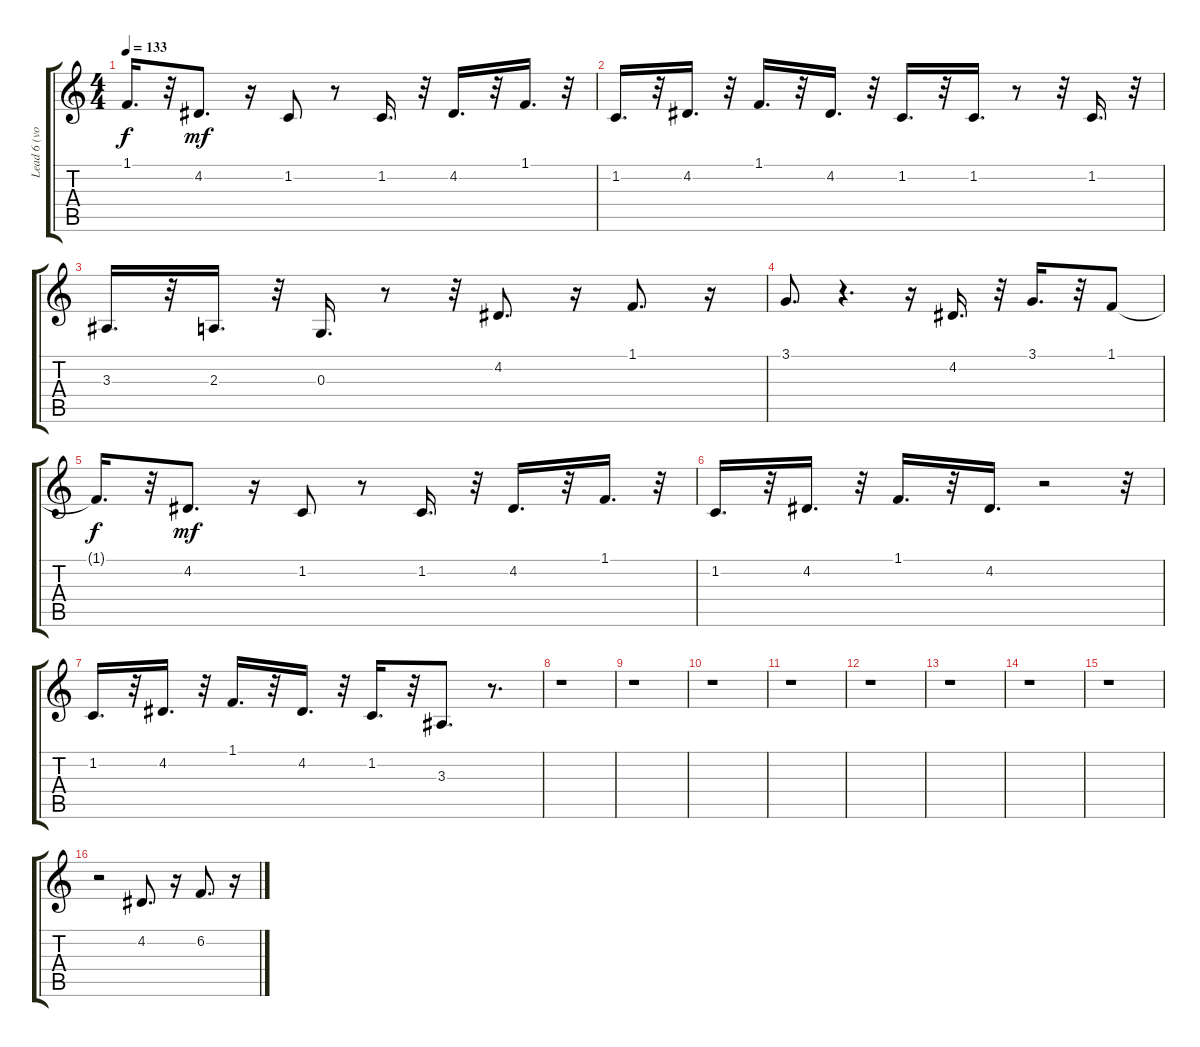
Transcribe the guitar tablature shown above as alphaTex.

\track ("Lead 6 (voice)" "Lead 6 (vo") {instrument clarinet}
\staff {score tabs}
\tuning (E4 B3 G3 D3 A2 E2) {hide}
\ts (4 4)
\tempo 133
\clef g2
\ks c
1.1{t}.16{d dy f} r.32 4.2.8{d dy mf} r.16 1.2.8 r.8 1.2.16{d} r.32 4.2.16{d} r.32 1.1.16{d} r.32 |
1.2.16{d} r.32 4.2.16{d} r.32 1.1.16{d} r.32 4.2.16{d} r.32 1.2.16{d} r.32 1.2.16{d} r.8 r.32 1.2.16{d} r.32 |
3.3.16{d} r.32 2.3.16{d} r.32 0.3.16{d} r.8 r.32 4.2.8{d} r.16 1.1.8{d} r.16 |
3.1.8{d} r.4{d} r.16 4.2.16{d} r.32 3.1.16{d} r.32 1.1.8 |
1.1{t}.16{d dy f} r.32 4.2.8{d dy mf} r.16 1.2.8 r.8 1.2.16{d} r.32 4.2.16{d} r.32 1.1.16{d} r.32 |
1.2.16{d} r.32 4.2.16{d} r.32 1.1.16{d} r.32 4.2.16{d} r.2 r.32 |
1.2.16{d} r.32 4.2.16{d} r.32 1.1.16{d} r.32 4.2.16{d} r.32 1.2.16{d} r.32 3.3.8{d} r.8{d} |
r.1 |
r.1 |
r.1 |
r.1 |
r.1 |
r.1 |
r.1 |
r.1 |
r.2 4.2.8{d} r.16 6.2.8{d} r.16
